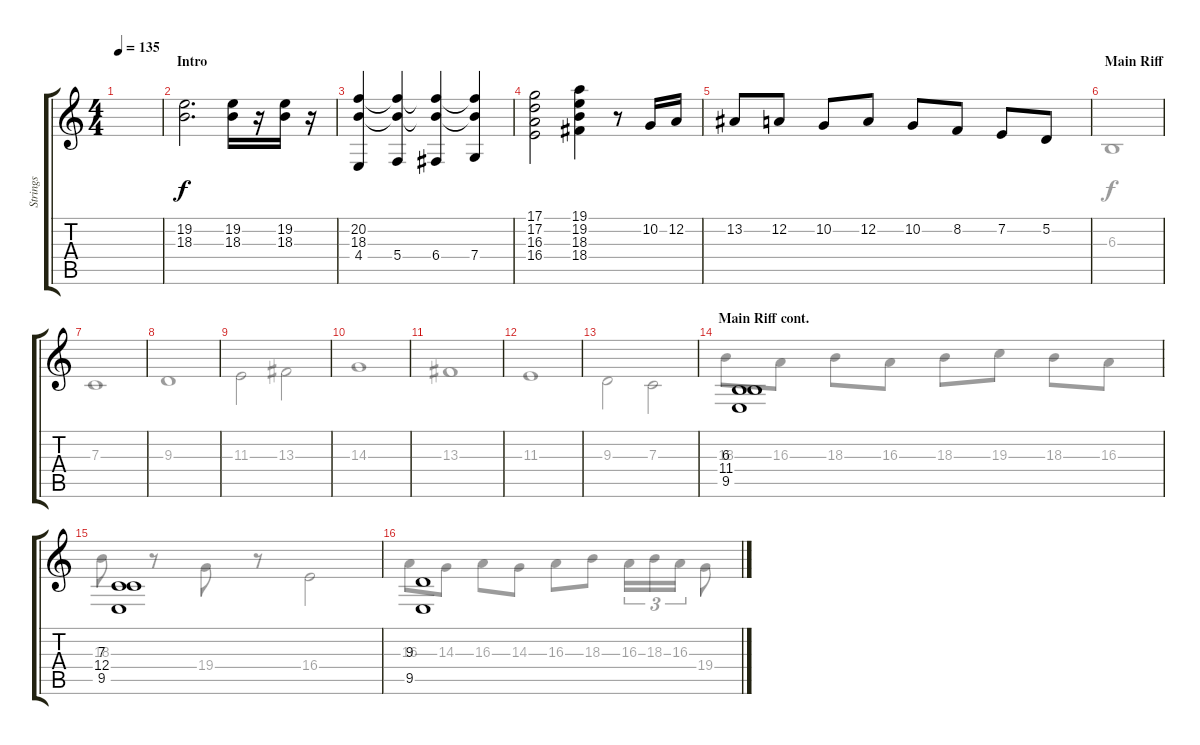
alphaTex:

\track ("Strings" "Strings") {instrument violin}
\staff {score tabs}
\tuning (D4 A3 F3 C3 G2 C2) {hide}
\voice
\ts (4 4)
\tempo 135
\clef g2
\ks c
|
\section ("" "Intro")
(19.2 18.3).2{d} (19.2 18.3).16 r.16 (19.2 18.3).16 r.16 |
(20.2 18.3 4.4).4 (20.2{t} 18.3{t} 5.4).4 (20.2{t} 18.3{t} 6.4).4 (20.2{t} 18.3{t} 7.4).4 |
(17.1 17.2 16.3 16.4).2 (19.1 19.2 18.3 18.4).4 r.8 10.2.16 12.2.16 |
13.2.8 12.2.8 10.2.8 12.2.8 10.2.8 8.2.8 7.2.8 5.2.8 |
\section ("" "Main Riff")
|
|
|
|
|
|
|
|
\section ("" "Main Riff cont.")
(6.3 11.4 9.5).1 |
(7.3 12.4 9.5).1 |
(9.3 9.5).1
\voice
\clef g2
\ottava regular
\simile none
\ks c
|
|
|
|
|
6.3.1 |
7.3.1 |
9.3.1 |
11.3.2 13.3.2 |
14.3.1 |
13.3.1 |
11.3.1 |
9.3.2 7.3.2 |
18.3.8 16.3.8 18.3.8 16.3.8 18.3.8 19.3.8 18.3.8 16.3.8 |
18.3.8 r.8 19.4.8 r.8 16.4.2 |
16.3.8 14.3.8 16.3.8 14.3.8 16.3.8 18.3.8 16.3.16{tu (3 2)} 18.3.16{tu (3 2)} 16.3.16{tu (3 2)} 19.4.8
